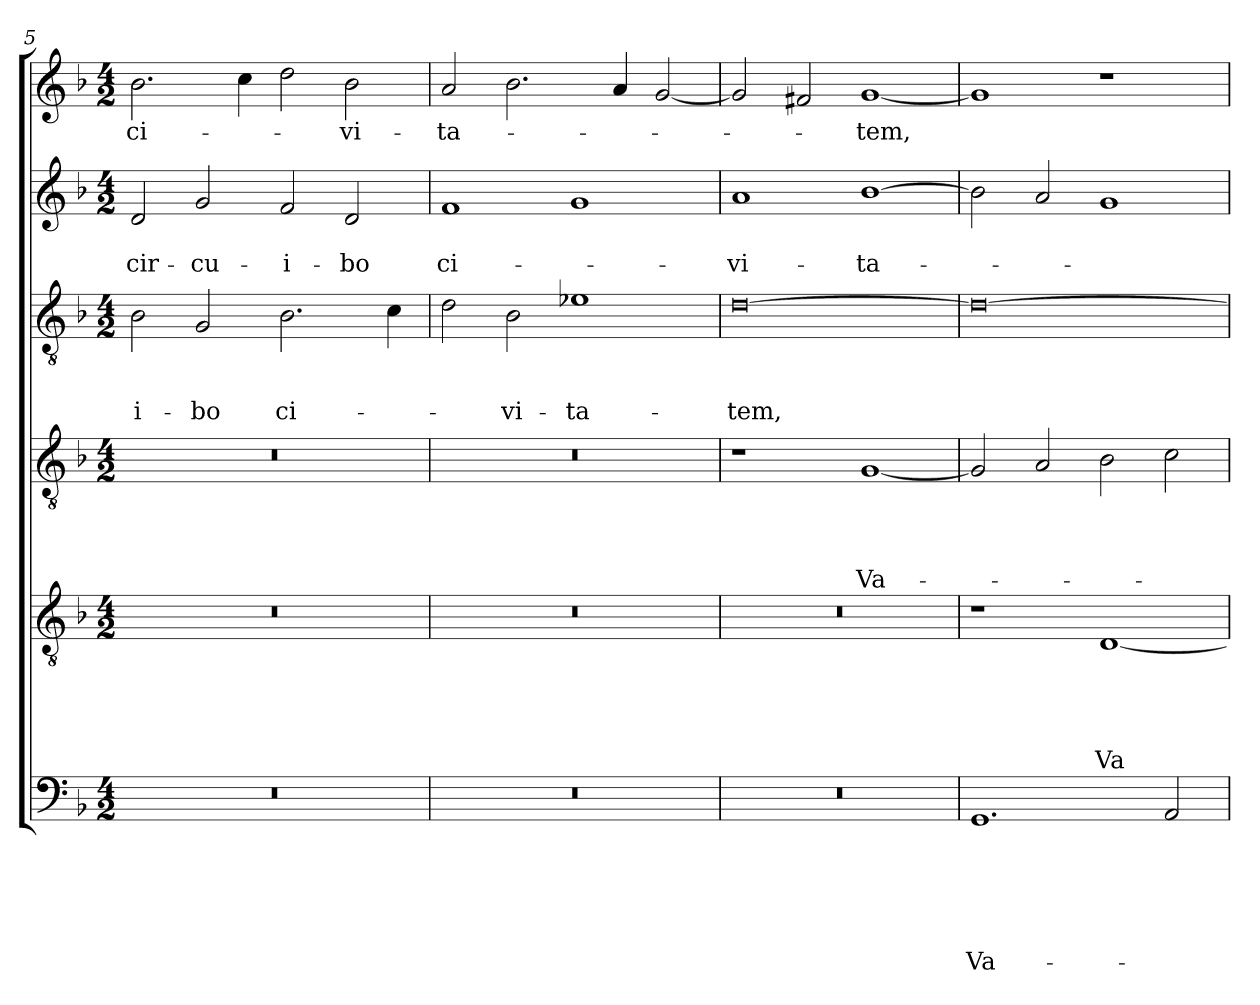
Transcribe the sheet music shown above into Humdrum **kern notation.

**kern	**text	**text	**text	**text	**text	**text	**kern	**text	**text	**text	**text	**text	**kern	**text	**text	**text	**text	**kern	**text	**text	**text	**kern	**text	**text	**kern	**text
*part6	*part6	*part6	*part6	*part6	*part6	*part6	*part5	*part5	*part5	*part5	*part5	*part5	*part4	*part4	*part4	*part4	*part4	*part3	*part3	*part3	*part3	*part2	*part2	*part2	*part1	*part1
*staff6	*staff6	*staff6	*staff6	*staff6	*staff6	*staff6	*staff5	*staff5	*staff5	*staff5	*staff5	*staff5	*staff4	*staff4	*staff4	*staff4	*staff4	*staff3	*staff3	*staff3	*staff3	*staff2	*staff2	*staff2	*staff1	*staff1
*clefF4	*	*	*	*	*	*	*clefGv2	*	*	*	*	*	*clefGv2	*	*	*	*	*clefGv2	*	*	*	*clefG2	*	*	*clefG2	*
*k[b-]	*	*	*	*	*	*	*k[b-]	*	*	*	*	*	*k[b-]	*	*	*	*	*k[b-]	*	*	*	*k[b-]	*	*	*k[b-]	*
*F:	*	*	*	*	*	*	*F:	*	*	*	*	*	*F:	*	*	*	*	*F:	*	*	*	*F:	*	*	*F:	*
*M4/2	*	*	*	*	*	*	*M4/2	*	*	*	*	*	*M4/2	*	*	*	*	*M4/2	*	*	*	*M4/2	*	*	*M4/2	*
=5	=5	=5	=5	=5	=5	=5	=5	=5	=5	=5	=5	=5	=5	=5	=5	=5	=5	=5	=5	=5	=5	=5	=5	=5	=5	=5
!	!	!	!	!	!	!	!	!	!	!	!	!	!	!	!	!	!	!	!	!	!LO:LY:b	!	!	!LO:LY:b	!	!LO:LY:b
0r	.	.	.	.	.	.	0r	.	.	.	.	.	0r	.	.	.	.	2B-\	.	.	-i-	2d/	.	cir-	2.b-\	ci-
!	!	!	!	!	!	!	!	!	!	!	!	!	!	!	!	!	!	!	!	!	!LO:LY:b	!	!	!LO:LY:b	!	!
.	.	.	.	.	.	.	.	.	.	.	.	.	.	.	.	.	.	2G/	.	.	-bo	2g/	.	-cu-	.	.
.	.	.	.	.	.	.	.	.	.	.	.	.	.	.	.	.	.	.	.	.	.	.	.	.	4cc\	.
!	!	!	!	!	!	!	!	!	!	!	!	!	!	!	!	!	!	!	!	!	!LO:LY:b	!	!	!LO:LY:b	!	!
.	.	.	.	.	.	.	.	.	.	.	.	.	.	.	.	.	.	2.B-\	.	.	ci-	2f/	.	-i-	2dd\	.
!	!	!	!	!	!	!	!	!	!	!	!	!	!	!	!	!	!	!	!	!	!	!	!	!LO:LY:b	!	!LO:LY:b
.	.	.	.	.	.	.	.	.	.	.	.	.	.	.	.	.	.	.	.	.	.	2d/	.	-bo	2b-\	-vi-
.	.	.	.	.	.	.	.	.	.	.	.	.	.	.	.	.	.	4c\	.	.	.	.	.	.	.	.
=6	=6	=6	=6	=6	=6	=6	=6	=6	=6	=6	=6	=6	=6	=6	=6	=6	=6	=6	=6	=6	=6	=6	=6	=6	=6	=6
!	!	!	!	!	!	!	!	!	!	!	!	!	!	!	!	!	!	!	!	!	!	!	!	!LO:LY:b	!	!LO:LY:b
0r	.	.	.	.	.	.	0r	.	.	.	.	.	0r	.	.	.	.	2d\	.	.	.	1f	.	ci-	2a/	-ta-
!	!	!	!	!	!	!	!	!	!	!	!	!	!	!	!	!	!	!	!	!	!LO:LY:b	!	!	!	!	!
.	.	.	.	.	.	.	.	.	.	.	.	.	.	.	.	.	.	2B-\	.	.	-vi-	.	.	.	2.b-\	.
!	!	!	!	!	!	!	!	!	!	!	!	!	!	!	!	!	!	!	!	!	!LO:LY:b	!	!	!	!	!
.	.	.	.	.	.	.	.	.	.	.	.	.	.	.	.	.	.	1e-X	.	.	-ta-	1g	.	.	.	.
.	.	.	.	.	.	.	.	.	.	.	.	.	.	.	.	.	.	.	.	.	.	.	.	.	4a/	.
.	.	.	.	.	.	.	.	.	.	.	.	.	.	.	.	.	.	.	.	.	.	.	.	.	[2g/	.
!!LO:LB:g=z
=7	=7	=7	=7	=7	=7	=7	=7	=7	=7	=7	=7	=7	=7	=7	=7	=7	=7	=7	=7	=7	=7	=7	=7	=7	=7	=7
!	!	!	!	!	!	!	!	!	!	!	!	!	!	!	!	!	!	!	!	!	!LO:LY:b	!	!	!LO:LY:b	!	!
0r	.	.	.	.	.	.	0r	.	.	.	.	.	1r	.	.	.	.	[0d	.	.	-tem,	1a	.	-vi-	2g/]	.
.	.	.	.	.	.	.	.	.	.	.	.	.	.	.	.	.	.	.	.	.	.	.	.	.	2f#X/	.
!	!	!	!	!	!	!	!	!	!	!	!	!	!	!	!	!	!LO:LY:b	!	!	!	!	!	!	!LO:LY:b	!	!LO:LY:b
.	.	.	.	.	.	.	.	.	.	.	.	.	[1G	.	.	.	Va-	.	.	.	.	[1b-	.	-ta-	[1g	-tem,
=8	=8	=8	=8	=8	=8	=8	=8	=8	=8	=8	=8	=8	=8	=8	=8	=8	=8	=8	=8	=8	=8	=8	=8	=8	=8	=8
!	!	!	!	!	!	!LO:LY:b	!	!	!	!	!	!	!	!	!	!	!	!	!	!	!	!	!	!	!	!
1.GG	.	.	.	.	.	Va-	1r	.	.	.	.	.	2G/]	.	.	.	.	0d_	.	.	.	2b-\]	.	.	1g]	.
.	.	.	.	.	.	.	.	.	.	.	.	.	2A/	.	.	.	.	.	.	.	.	2a/	.	.	.	.
!	!	!	!	!	!	!	!	!	!	!	!	!LO:LY:b	!	!	!	!	!	!	!	!	!	!	!	!	!	!
.	.	.	.	.	.	.	[1D	.	.	.	.	Va-	2B-\	.	.	.	.	.	.	.	.	1g	.	.	1r	.
2AA/	.	.	.	.	.	.	.	.	.	.	.	.	2c\	.	.	.	.	.	.	.	.	.	.	.	.	.
=	=	=	=	=	=	=	=	=	=	=	=	=	=	=	=	=	=	=	=	=	=	=	=	=	=	=
*-	*-	*-	*-	*-	*-	*-	*-	*-	*-	*-	*-	*-	*-	*-	*-	*-	*-	*-	*-	*-	*-	*-	*-	*-	*-	*-
